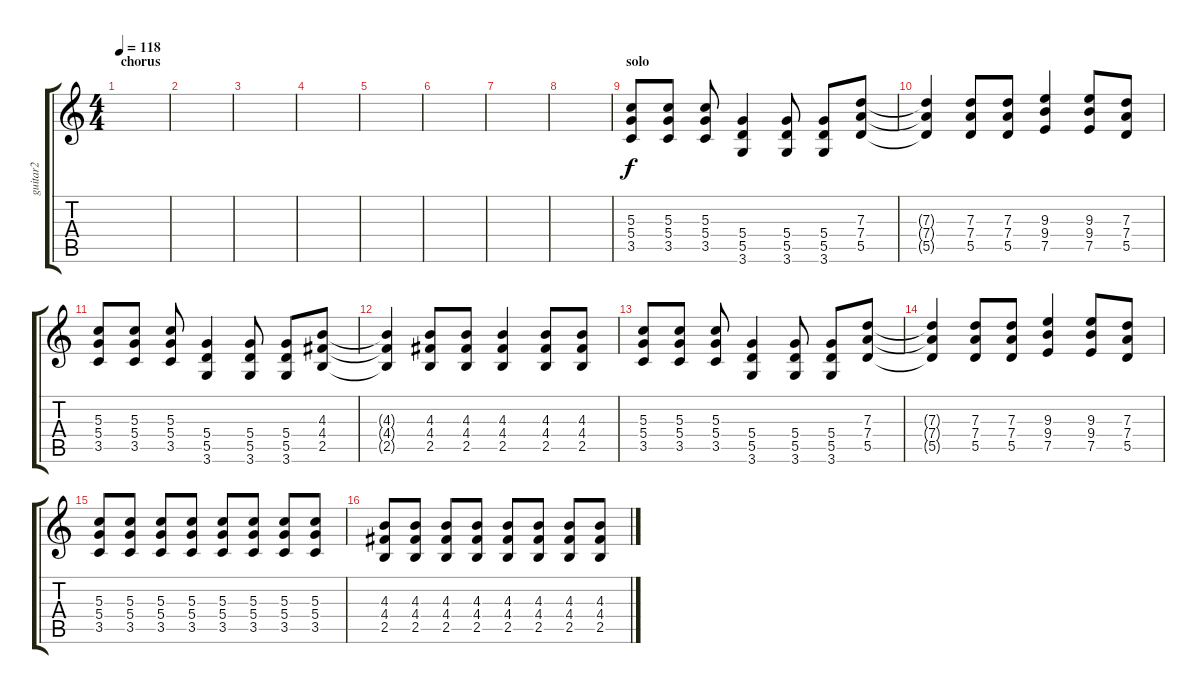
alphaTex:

\track ("guitar2" "guitar2") {instrument electricguitarclean}
\staff {score tabs}
\tuning (E4 B3 G3 D3 A2 E2) {hide}
\ts (4 4)
\section ("" "chorus")
\tempo 118
\clef g2
\ks c
|
|
|
|
|
|
|
|
\section ("" "solo")
(5.3 5.4 3.5).8{instrument distortionguitar} (5.3 5.4 3.5).8 (5.3 5.4 3.5).8 (5.4 5.5 3.6).4 (5.4 5.5 3.6).8 (5.4 5.5 3.6).8 (7.3 7.4 5.5).8 |
(7.3{t} 7.4{t} 5.5{t}).4 (7.3 7.4 5.5).8 (7.3 7.4 5.5).8 (9.3 9.4 7.5).4 (9.3 9.4 7.5).8 (7.3 7.4 5.5).8 |
(5.3 5.4 3.5).8{instrument distortionguitar} (5.3 5.4 3.5).8 (5.3 5.4 3.5).8 (5.4 5.5 3.6).4 (5.4 5.5 3.6).8 (5.4 5.5 3.6).8 (4.3 4.4 2.5).8 |
(4.3{t} 4.4{t} 2.5{t}).4 (4.3 4.4 2.5).8 (4.3 4.4 2.5).8 (4.3 4.4 2.5).4 (4.3 4.4 2.5).8 (4.3 4.4 2.5).8 |
(5.3 5.4 3.5).8{instrument distortionguitar} (5.3 5.4 3.5).8 (5.3 5.4 3.5).8 (5.4 5.5 3.6).4 (5.4 5.5 3.6).8 (5.4 5.5 3.6).8 (7.3 7.4 5.5).8 |
(7.3{t} 7.4{t} 5.5{t}).4 (7.3 7.4 5.5).8 (7.3 7.4 5.5).8 (9.3 9.4 7.5).4 (9.3 9.4 7.5).8 (7.3 7.4 5.5).8 |
(5.3 5.4 3.5).8{instrument distortionguitar} (5.3 5.4 3.5).8 (5.3 5.4 3.5).8 (5.3 5.4 3.5).8 (5.3 5.4 3.5).8 (5.3 5.4 3.5).8 (5.3 5.4 3.5).8 (5.3 5.4 3.5).8 |
(4.3 4.4 2.5).8 (4.3 4.4 2.5).8 (4.3 4.4 2.5).8 (4.3 4.4 2.5).8 (4.3 4.4 2.5).8 (4.3 4.4 2.5).8 (4.3 4.4 2.5).8 (4.3 4.4 2.5).8
